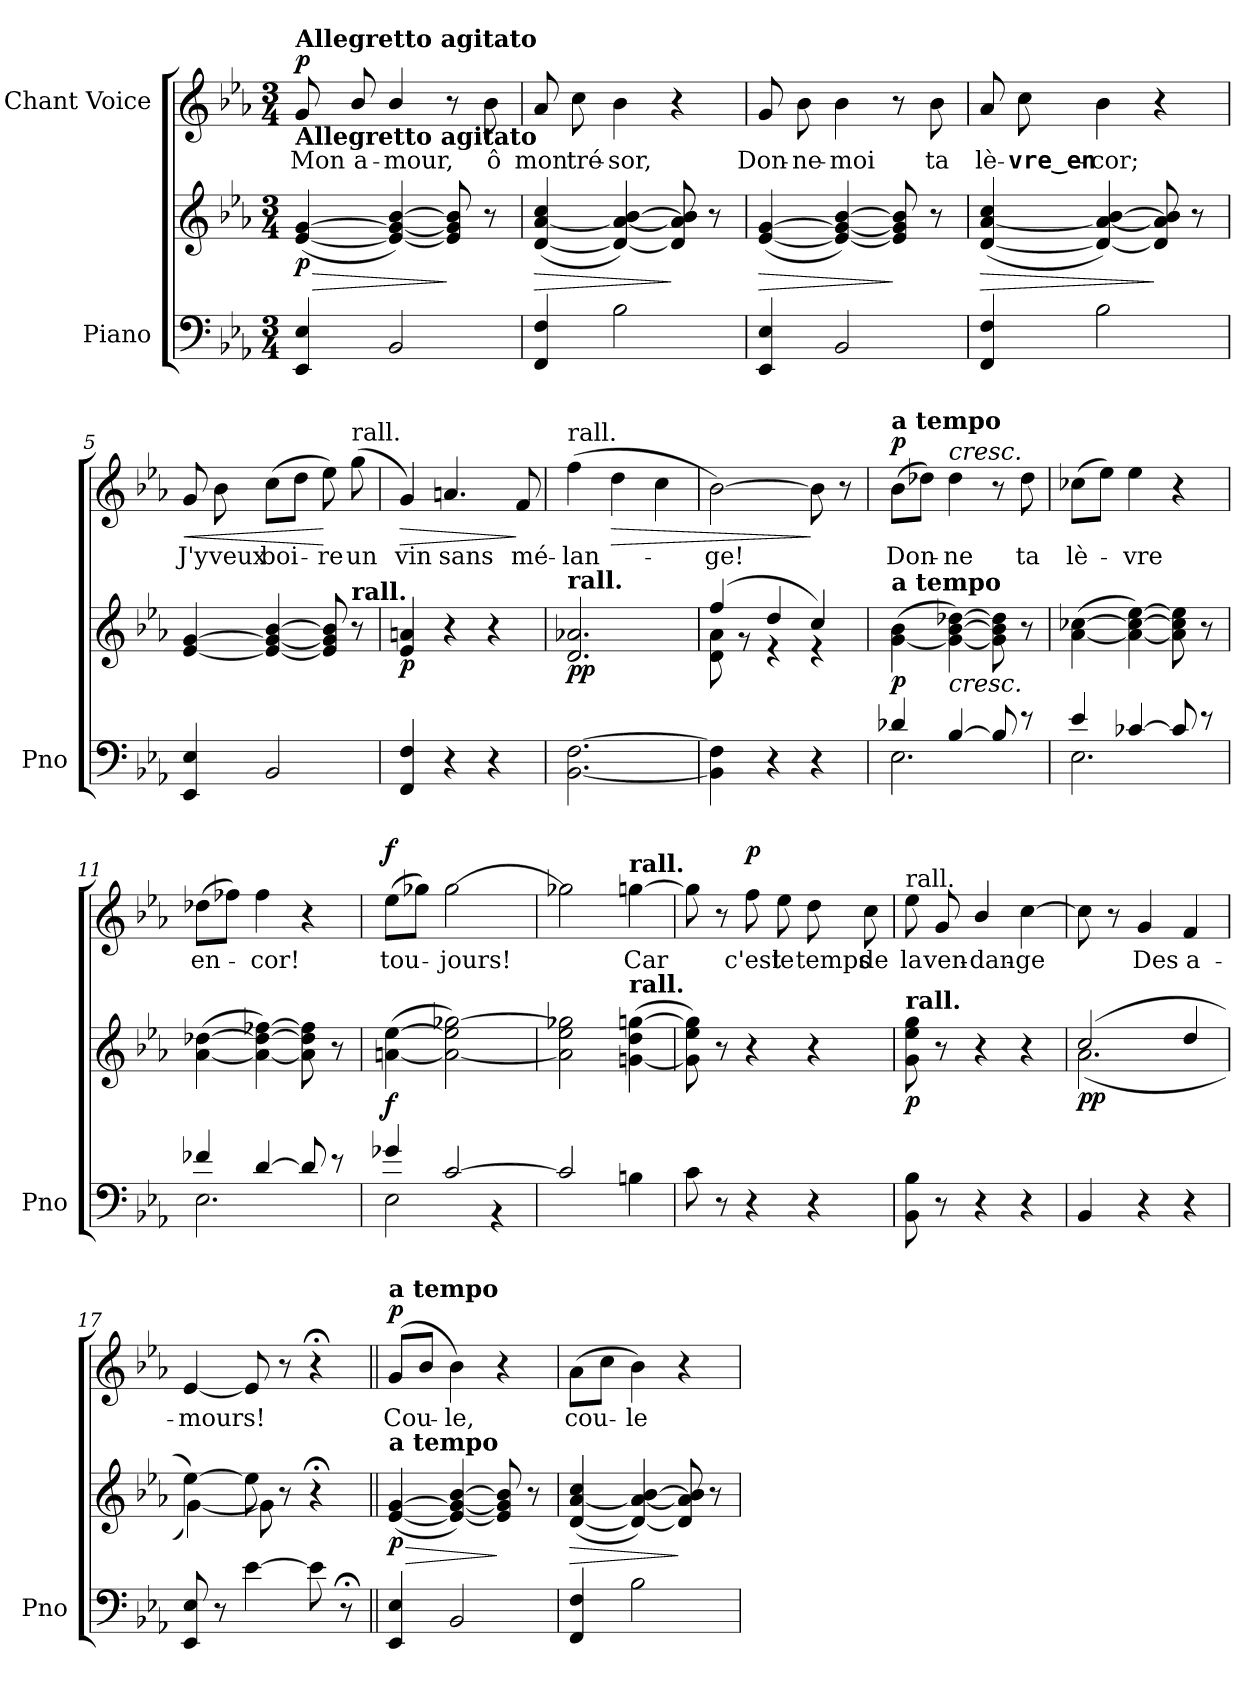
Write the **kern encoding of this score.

**kern	**kern	**dynam	**kern	**text	**dynam
*part2	*part2	*part2	*part1	*part1	*part1
*staff3	*staff2	*staff2/3	*staff1	*staff1	*staff1
*I"Piano	*	*	*I"Chant Voice	*	*
*I'Pno	*	*	*	*	*
*clefF4	*clefG2	*	*clefG2	*	*
*k[b-e-a-]	*k[b-e-a-]	*	*k[b-e-a-]	*	*
*M3/4	*M3/4	*	*M3/4	*	*
*MM148	*MM148	*	*MM148	*	*
=1	=1	=1	=1	=1	=1
!	!	!	!LO:TX:a:B:t=Allegretto agitato	!	!
!	!	!	!LO:TX:b:B:t=Allegretto agitato	!	!
!	!	!LO:HP:b	!	!	!
!	!	!LO:DY:n=1:b	!	!	!LO:DY:a
4EE-/ 4E-/	([4e-/ [4g/	> p	8g/	Mon	p
.	.	.	8b-/	a-	.
2BB-/	4e-/_ 4g/_ [4b-/)	.	4b-/	-mour,	.
.	8e-/] 8g/] 8b-/]	]	8r	.	.
.	8r	.	8b-\	ô	.
=2	=2	=2	=2	=2	=2
!	!	!LO:HP:b	!	!	!
4FF/ 4F/	([4d/ [4a-/ 4cc/	>	8a-/	mon	.
.	.	.	8cc\	tré-	.
2B-\	4d/_ 4a-/_ [4b-/)	.	4b-\	-sor,	.
.	8d/] 8a-/] 8b-/]	]	4r	.	.
.	8r	.	.	.	.
=3	=3	=3	=3	=3	=3
!	!	!LO:HP:b	!	!	!
!	!	!LO:DY:n=1:b	!	!	!
!	!	!LO:DY:n=2:b	!	!	!LO:DY:a
!	!	!	!	!	!LO:DY:n=1:a
4EE-/ 4E-/	([4e-/ [<4g/	> other-dynamics f	8g/	Don-	other-dynamics f
.	.	.	8b-\	-ne-	.
2BB-/	4e-/_ 4g/_ [4b-/)	.	4b-\	-moi	.
.	8e-/] 8g/] 8b-/]	]	8r	.	.
.	8r	.	8b-\	ta	.
=4	=4	=4	=4	=4	=4
!	!	!LO:HP:b	!	!	!
4FF/ 4F/	([4d/ [<4a-/ 4cc/	>	8a-/	lè-	.
.	.	.	8cc\	-vre‿en-	.
2B-\	4d/_ 4a-/_ [4b-/)	.	4b-\	-cor;	.
.	8d/] 8a-/] 8b-/]	]	4r	.	.
.	8r	.	.	.	.
=5	=5	=5	=5	=5	=5
!	!	!LO:DY:b	!	!	!LO:HP:b
!	!	!LO:DY:n=1:b	!	!	!
4EE-/ 4E-/	[4e-/ [<4g/	other-dynamics f	8g/	J'y	<
.	.	.	8b-\	veux	.
2BB-/	4e-/_ 4g/_ [4b-/	.	(8cc\L	boi-	.
.	.	.	8dd\J	.	.
.	8e-/] 8g/] 8b-/]	.	8ee-\)	-re	[
!	!	!	!LO:TX:a:t=rall.	!	!
!	!LO:TX:a:B:t=rall.	!	!	!	!
.	8r	.	(8gg\	un	.
=6	=6	=6	=6	=6	=6
!	!	!LO:DY:b	!	!	!LO:HP:b
4FF/ 4F/	4e-/ 4an/	p	4g/)	vin	>
4r	4r	.	4.an/	sans	.
4r	4r	.	.	.	.
.	.	.	8f/	mé-	]
=7	=7	=7	=7	=7	=7
!	!	!	!LO:TX:a:t=rall.	!	!
!	!LO:TX:a:B:t=rall.	!	!	!	!
!	!	!LO:DY:b	!	!	!
[2.BB-\ [2.F\	2.d/ 2.a-X/	pp	(4ff\	-lan-	.
!	!	!	!	!	!LO:HP:b
.	.	.	4dd\	.	>
.	.	.	4cc\	.	.
=8	=8	=8	=8	=8	=8
*	*^	*	*	*	*
4BB-\] 4F\]	(4ff/	8d\ 8a-\	.	[2b-\)	-ge!	.
.	.	8r	.	.	.	.
4r	4dd/	4r	.	.	.	.
4r	4cc/)	4r	.	8b-\]	.	]
.	.	.	.	8r	.	.
*	*v	*v	*	*	*	*
=9	=9	=9	=9	=9	=9
*^	*	*	*	*	*
!	!	!	!	!LO:TX:a:B:t=a tempo	!	!
!	!	!LO:TX:a:B:t=a tempo	!	!	!	!
!	!	!	!LO:DY:b	!	!	!LO:DY:a
4d-X/	2.E-\	(>[4g\ 4b-\	p	(8b-\L	Don-	p
.	.	.	.	8dd-X\J)	.	.
!	!	!	!	!LO:TX:a:i:t=cresc.	!	!
!	!	!LO:TX:b:i:t=cresc.	!	!	!	!
[4B-/	.	4g\_ [4b-\ [4dd-X\)	.	4dd-\	-ne	.
8B-/]	.	8g\] 8b-\] 8dd-\]	.	8r	.	.
8r	.	8r	.	8dd-\	ta	.
=10	=10	=10	=10	=10	=10	=10
4e-/	2.E-\	(>[4a-\ [4cc-X\	.	(8cc-X\L	lè-	.
.	.	.	.	8ee-\J)	.	.
[4c-X/	.	4a-\_ 4cc-\_ [4ee-\)	.	4ee-\	-vre	.
8c-/]	.	8a-\] 8cc-\] 8ee-\]	.	4r	.	.
8r	.	8r	.	.	.	.
=11	=11	=11	=11	=11	=11	=11
4f-X/	2.E-\	(>[4a-\ [4dd-X\	.	(8dd-X\L	en-	.
.	.	.	.	8ff-X\J)	.	.
[4d/	.	4a-\_ 4dd-\_ [4ff-X\)	.	4ff-\	-cor!	.
8d/]	.	8a-\] 8dd-\] 8ff-\]	.	4r	.	.
8r	.	8r	.	.	.	.
=12	=12	=12	=12	=12	=12	=12
!	!	!	!LO:DY:b	!	!	!LO:DY:a
4g-X/	2E-\	(>[4an\ [4ee-\	f	(8ee-\L	tou-	f
.	.	.	.	8gg-X\J)	.	.
[2c/	.	2a\_ 2ee-\] [2gg-X\)	.	[2gg-\	-jours!	.
.	4r	.	.	.	.	.
*v	*v	*	*	*	*	*
=13	=13	=13	=13	=13	=13
2c/]	2an\] 2ee-\ 2gg-X\]	.	2gg-X\]	.	.
!	!	!	!LO:TX:a:B:t=rall.	!	!
!	!LO:TX:a:B:t=rall.	!	!	!	!
4Bn\	(>[4gn\ 4dd\ [4ggn\	.	[4ggn\	Car	.
=14	=14	=14	=14	=14	=14
8c\	8g\] 8ee-\ 8gg\])	.	8gg\]	.	.
8r	8r	.	8r	.	.
!	!	!	!	!	!LO:DY:a
4r	4r	.	8ff\	c'est	p
.	.	.	8ee-\	le	.
4r	4r	.	8dd\	temps	.
.	.	.	8cc\	de	.
=15	=15	=15	=15	=15	=15
!	!	!	!LO:TX:a:t=rall.	!	!
!	!LO:TX:a:B:t=rall.	!	!	!	!
!	!	!LO:DY:b	!	!	!
8BB-\ 8B-\	8g\ 8ee-\ 8gg\	p	8ee-\	la	.
8r	8r	.	8g/	ven-	.
4r	4r	.	4b-/	-dan-	.
4r	4r	.	[4cc\	-ge	.
=16	=16	=16	=16	=16	=16
*	*^	*	*	*	*
!	!	!	!LO:DY:b	!	!	!
4BB-/	(2cc/	(2.a-\	pp	8cc\]	.	.
.	.	.	.	8r	.	.
4r	.	.	.	4g/	Des	.
4r	4dd/	.	.	4f/	a-	.
=17	=17	=17	=17	=17	=17	=17
8EE-/ 8E-/	[>4ee-\)	[4g\)	.	[4e-/	-mours!	.
8r	.	.	.	.	.	.
[4e-\	8ee-\]	8g\]	.	8e-/]	.	.
.	8r	8ryy	.	8r	.	.
8e-\]	4r;<	4ryy	.	4r;<	.	.
8r;<	.	.	.	.	.	.
*	*v	*v	*	*	*	*
=18||	=18||	=18||	=18||	=18||	=18||
!	!	!	!LO:TX:a:B:t=a tempo	!	!
!	!LO:TX:a:B:t=a tempo	!	!	!	!
!	!	!LO:HP:b	!	!	!
!	!	!LO:DY:n=1:b	!	!	!LO:DY:a
4EE-/ 4E-/	([4e-/ [<4g/	> p	(<8g/L	Cou-	p
.	.	.	8b-/J	.	.
2BB-/	4e-/_ 4g/_ [4b-/)	.	4b-\)	-le,	.
.	8e-/] 8g/] 8b-/]	]	4r	.	.
.	8r	.	.	.	.
=19	=19	=19	=19	=19	=19
!	!	!LO:HP:b	!	!	!
4FF/ 4F/	([4d/ [<4a-/ 4cc/	>	(8a-\L	cou-	.
.	.	.	8cc\J	.	.
2B-\	4d/_ 4a-/_ [4b-/)	.	4b-\)	-le	.
.	8d/] 8a-/] 8b-/]	]	4r	.	.
.	8r	.	.	.	.
=	=	=	=	=	=
*-	*-	*-	*-	*-	*-
